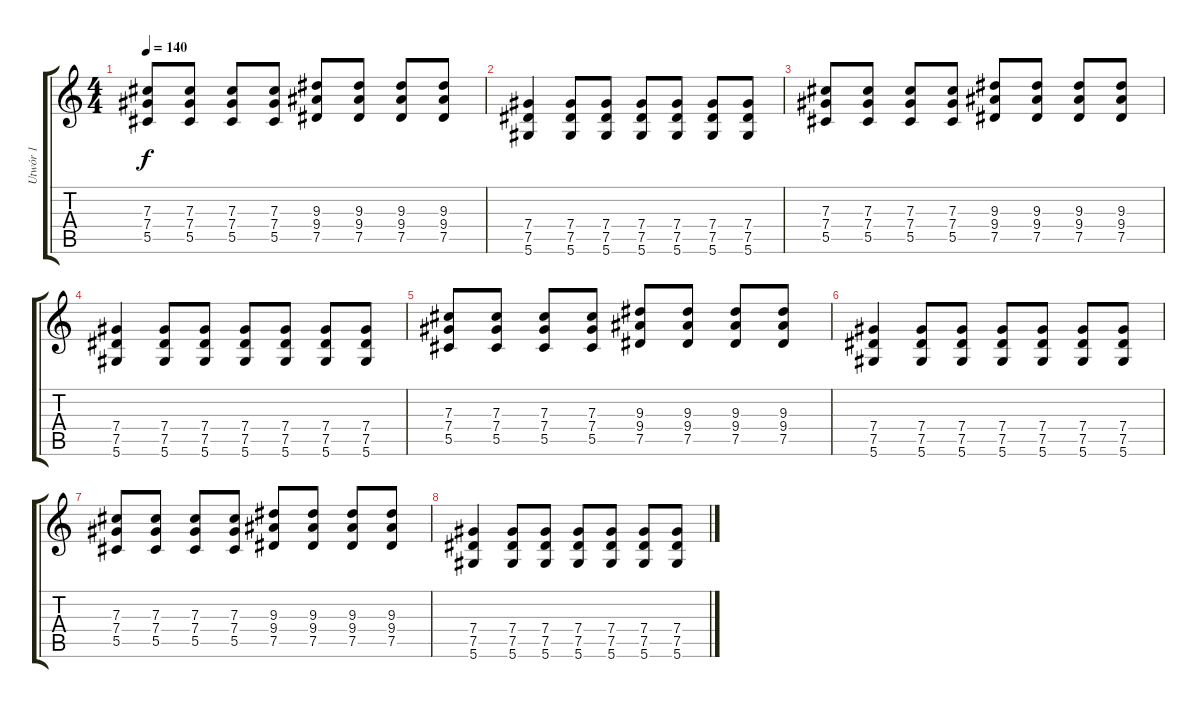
\track ("Utwór 1" "Utwór 1") {instrument distortionguitar}
\staff {score tabs}
\tuning (Eb4 Bb3 Gb3 Db3 Ab2 Eb2) {hide}
\ts (4 4)
\tempo 140
\clef g2
\ks c
(7.3 7.4 5.5).8{dy f} (7.3 7.4 5.5).8 (7.3 7.4 5.5).8 (7.3 7.4 5.5).8 (9.3 9.4 7.5).8 (9.3 9.4 7.5).8 (9.3 9.4 7.5).8 (9.3 9.4 7.5).8 |
(7.4 7.5 5.6).4 (7.4 7.5 5.6).8 (7.4 7.5 5.6).8 (7.4 7.5 5.6).8 (7.4 7.5 5.6).8 (7.4 7.5 5.6).8 (7.4 7.5 5.6).8 |
(7.3 7.4 5.5).8 (7.3 7.4 5.5).8 (7.3 7.4 5.5).8 (7.3 7.4 5.5).8 (9.3 9.4 7.5).8 (9.3 9.4 7.5).8 (9.3 9.4 7.5).8 (9.3 9.4 7.5).8 |
(7.4 7.5 5.6).4 (7.4 7.5 5.6).8 (7.4 7.5 5.6).8 (7.4 7.5 5.6).8 (7.4 7.5 5.6).8 (7.4 7.5 5.6).8 (7.4 7.5 5.6).8 |
(7.3 7.4 5.5).8 (7.3 7.4 5.5).8 (7.3 7.4 5.5).8 (7.3 7.4 5.5).8 (9.3 9.4 7.5).8 (9.3 9.4 7.5).8 (9.3 9.4 7.5).8 (9.3 9.4 7.5).8 |
(7.4 7.5 5.6).4 (7.4 7.5 5.6).8 (7.4 7.5 5.6).8 (7.4 7.5 5.6).8 (7.4 7.5 5.6).8 (7.4 7.5 5.6).8 (7.4 7.5 5.6).8 |
(7.3 7.4 5.5).8 (7.3 7.4 5.5).8 (7.3 7.4 5.5).8 (7.3 7.4 5.5).8 (9.3 9.4 7.5).8 (9.3 9.4 7.5).8 (9.3 9.4 7.5).8 (9.3 9.4 7.5).8 |
(7.4 7.5 5.6).4 (7.4 7.5 5.6).8 (7.4 7.5 5.6).8 (7.4 7.5 5.6).8 (7.4 7.5 5.6).8 (7.4 7.5 5.6).8 (7.4 7.5 5.6).8
